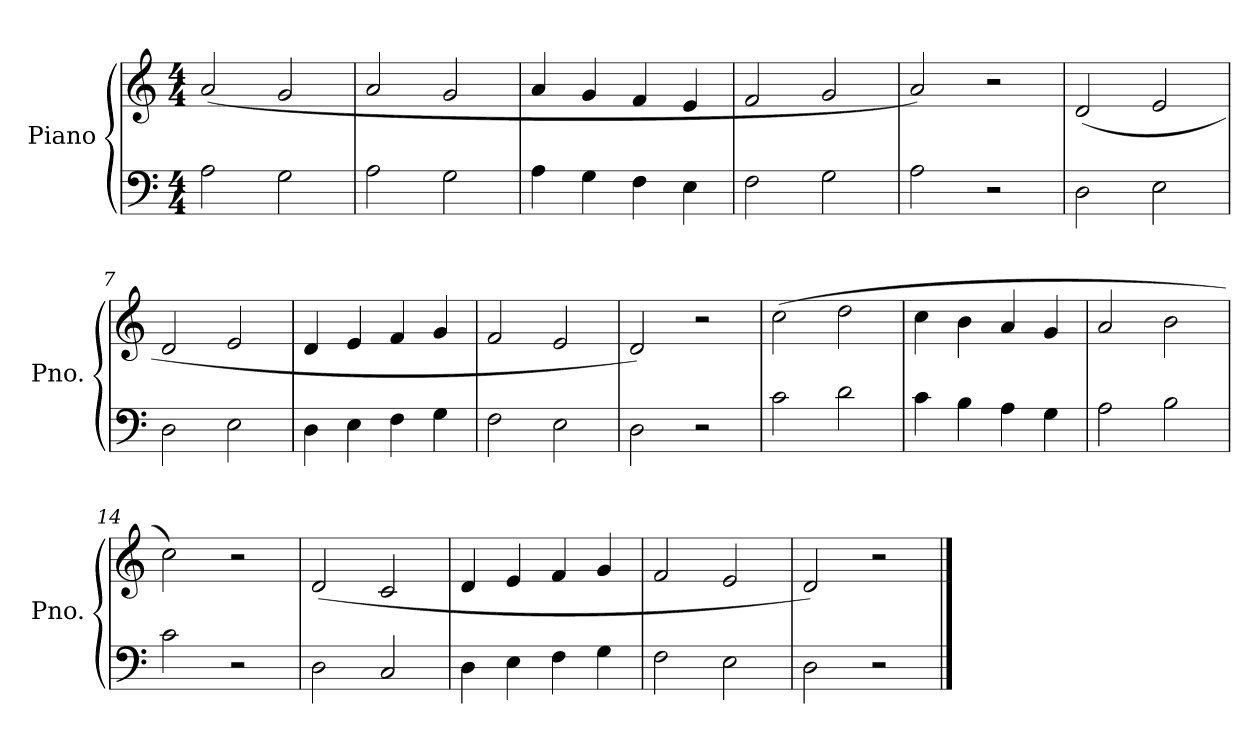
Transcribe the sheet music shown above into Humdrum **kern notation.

**kern	**kern
*part1	*part1
*staff2	*staff1
*I"Piano	*
*I'Pno.	*
*clefF4	*clefG2
*k[]	*k[]
*M4/4	*M4/4
*MM104	*MM104
=1	=1
2A\	(>2a/
2G\	2g/
=2	=2
2A\	2a/
2G\	2g/
=3	=3
4A\	4a/
4G\	4g/
4F\	4f/
4E\	4e/
=4	=4
2F\	2f/
2G\	2g/
=5	=5
2A\	2a/)
2r	2r
=6	=6
2D\	(>2d/
2E\	2e/
=7	=7
2D\	2d/
2E\	2e/
=8	=8
4D\	4d/
4E\	4e/
4F\	4f/
4G\	4g/
=9	=9
2F\	2f/
2E\	2e/
=10	=10
2D\	2d/)
2r	2r
=11	=11
2c\	(>2cc\
2d\	2dd\
=12	=12
4c\	4cc\
4B\	4b\
4A\	4a/
4G\	4g/
!!LO:LB:g=z
=13	=13
2A\	2a/
2B\	2b\
=14	=14
2c\	2cc\)
2r	2r
=15	=15
2D\	(>2d/
2C/	2c/
=16	=16
4D\	4d/
4E\	4e/
4F\	4f/
4G\	4g/
=17	=17
2F\	2f/
2E\	2e/
=18	=18
2D\	2d/)
2r	2r
==	==
*-	*-
